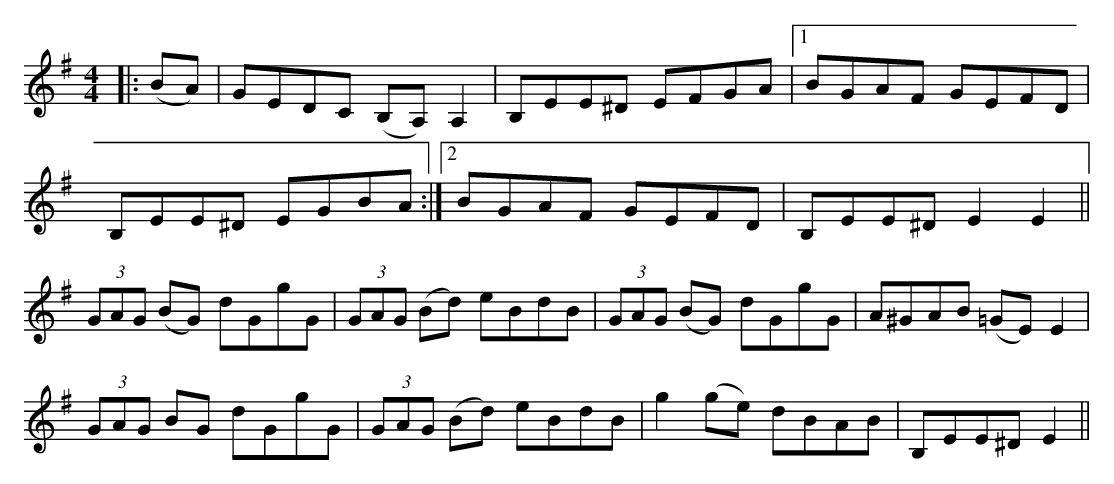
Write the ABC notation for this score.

X:1
M:4/4
K:Emin
|:(BA)|GEDC (B,A,)A,2|B,EE^D EFGA|1 BGAF GEFD|
B,EE^D EGBA:|2 BGAF GEFD|B,EE^DE2 E2||
(3GAG (BG) dGgG|(3GAG (Bd) eBdB|(3GAG (BG) dGgG|A^GAB (=GE)E2|
(3GAG BG dGgG|(3GAG (Bd) eBdB|g2(ge) dBAB|B,EE^D E2||
